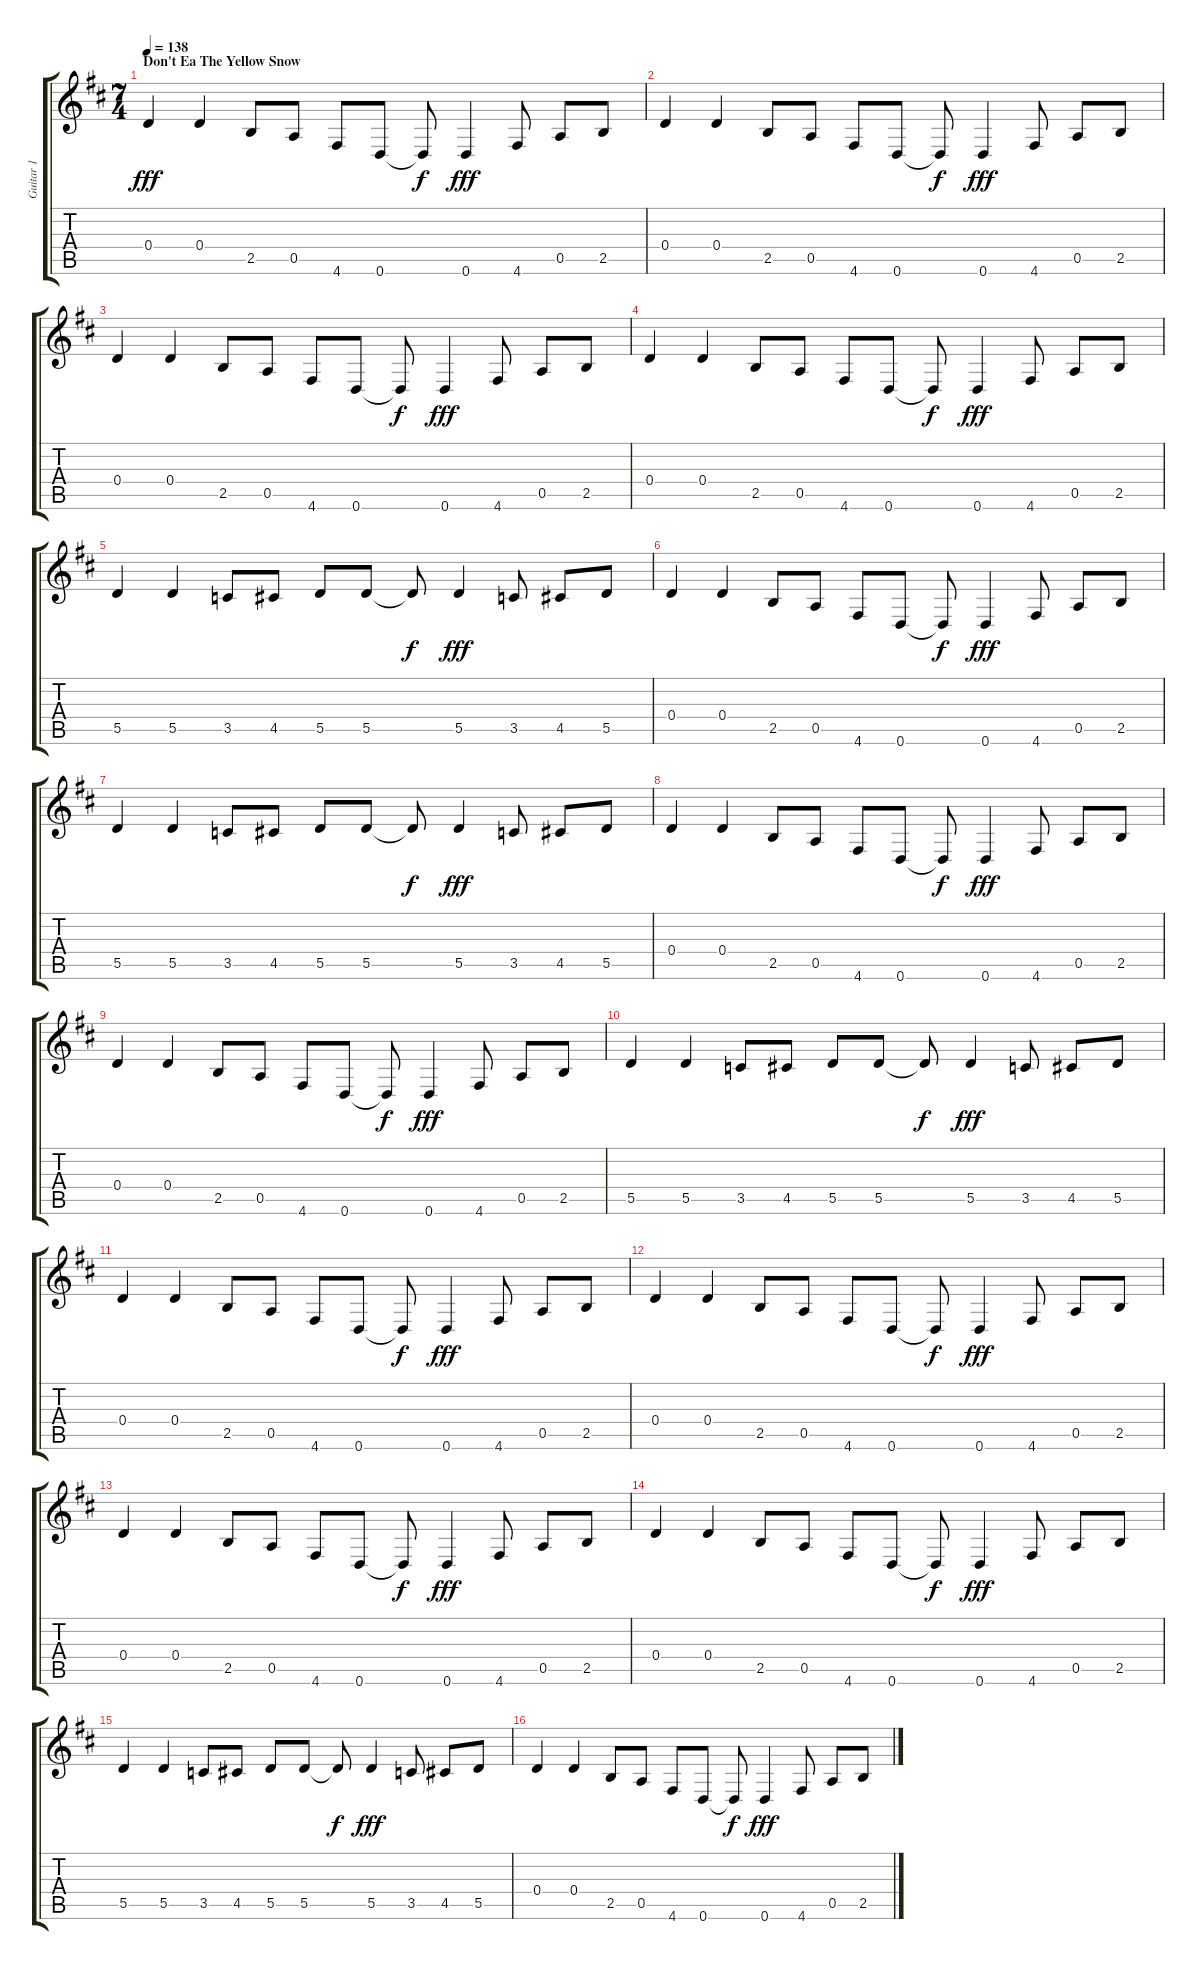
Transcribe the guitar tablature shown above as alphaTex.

\track ("Guitar 1" "Guitar 1") {instrument electricguitarclean}
\staff {score tabs}
\tuning (E4 B3 G3 D3 A2 D2) {hide}
\ts (7 4)
\section ("" "Don't Ea The Yellow Snow")
\tempo 138
\clef g2
\ks d
0.4.4{dy fff instrument electricguitarclean} 0.4.4 2.5.8 0.5.8 4.6.8 0.6.8 0.6{t}.8{dy f} 0.6.4{dy fff} 4.6.8 0.5.8 2.5.8 |
0.4.4 0.4.4 2.5.8 0.5.8 4.6.8 0.6.8 0.6{t}.8{dy f} 0.6.4{dy fff} 4.6.8 0.5.8 2.5.8 |
0.4.4 0.4.4 2.5.8 0.5.8 4.6.8 0.6.8 0.6{t}.8{dy f} 0.6.4{dy fff} 4.6.8 0.5.8 2.5.8 |
0.4.4 0.4.4 2.5.8 0.5.8 4.6.8 0.6.8 0.6{t}.8{dy f} 0.6.4{dy fff} 4.6.8 0.5.8 2.5.8 |
5.5.4 5.5.4 3.5.8 4.5.8 5.5.8 5.5.8 5.5{t}.8{dy f} 5.5.4{dy fff} 3.5.8 4.5.8 5.5.8 |
0.4.4 0.4.4 2.5.8 0.5.8 4.6.8 0.6.8 0.6{t}.8{dy f} 0.6.4{dy fff} 4.6.8 0.5.8 2.5.8 |
5.5.4 5.5.4 3.5.8 4.5.8 5.5.8 5.5.8 5.5{t}.8{dy f} 5.5.4{dy fff} 3.5.8 4.5.8 5.5.8 |
0.4.4 0.4.4 2.5.8 0.5.8 4.6.8 0.6.8 0.6{t}.8{dy f} 0.6.4{dy fff} 4.6.8 0.5.8 2.5.8 |
0.4.4 0.4.4 2.5.8 0.5.8 4.6.8 0.6.8 0.6{t}.8{dy f} 0.6.4{dy fff} 4.6.8 0.5.8 2.5.8 |
5.5.4 5.5.4 3.5.8 4.5.8 5.5.8 5.5.8 5.5{t}.8{dy f} 5.5.4{dy fff} 3.5.8 4.5.8 5.5.8 |
0.4.4 0.4.4 2.5.8 0.5.8 4.6.8 0.6.8 0.6{t}.8{dy f} 0.6.4{dy fff} 4.6.8 0.5.8 2.5.8 |
0.4.4 0.4.4 2.5.8 0.5.8 4.6.8 0.6.8 0.6{t}.8{dy f} 0.6.4{dy fff} 4.6.8 0.5.8 2.5.8 |
0.4.4 0.4.4 2.5.8 0.5.8 4.6.8 0.6.8 0.6{t}.8{dy f} 0.6.4{dy fff} 4.6.8 0.5.8 2.5.8 |
0.4.4 0.4.4 2.5.8 0.5.8 4.6.8 0.6.8 0.6{t}.8{dy f} 0.6.4{dy fff} 4.6.8 0.5.8 2.5.8 |
5.5.4 5.5.4 3.5.8 4.5.8 5.5.8 5.5.8 5.5{t}.8{dy f} 5.5.4{dy fff} 3.5.8 4.5.8 5.5.8 |
0.4.4 0.4.4 2.5.8 0.5.8 4.6.8 0.6.8 0.6{t}.8{dy f} 0.6.4{dy fff} 4.6.8 0.5.8 2.5.8
